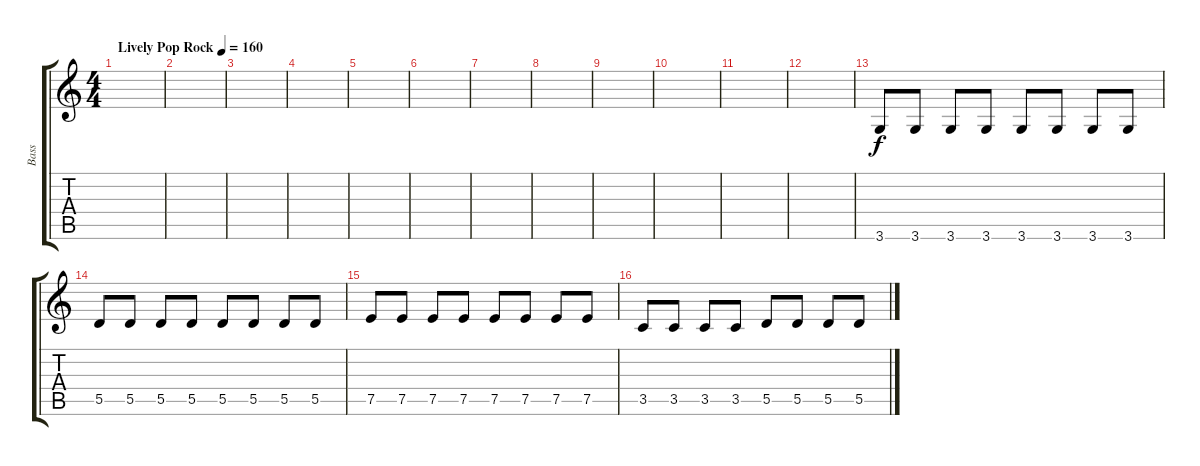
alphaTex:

\track ("Bass" "Bass") {instrument electricbasspick}
\staff {score tabs}
\tuning (E4 B3 G3 D3 A2 E2) {hide}
\ts (4 4)
\tempo (160 "Lively Pop Rock")
\clef g2
\ks c
|
|
|
|
|
|
|
|
|
|
|
|
3.6.8 3.6.8 3.6.8 3.6.8 3.6.8 3.6.8 3.6.8 3.6.8 |
5.5.8 5.5.8 5.5.8 5.5.8 5.5.8 5.5.8 5.5.8 5.5.8 |
7.5.8 7.5.8 7.5.8 7.5.8 7.5.8 7.5.8 7.5.8 7.5.8 |
3.5.8 3.5.8 3.5.8 3.5.8 5.5.8 5.5.8 5.5.8 5.5.8
